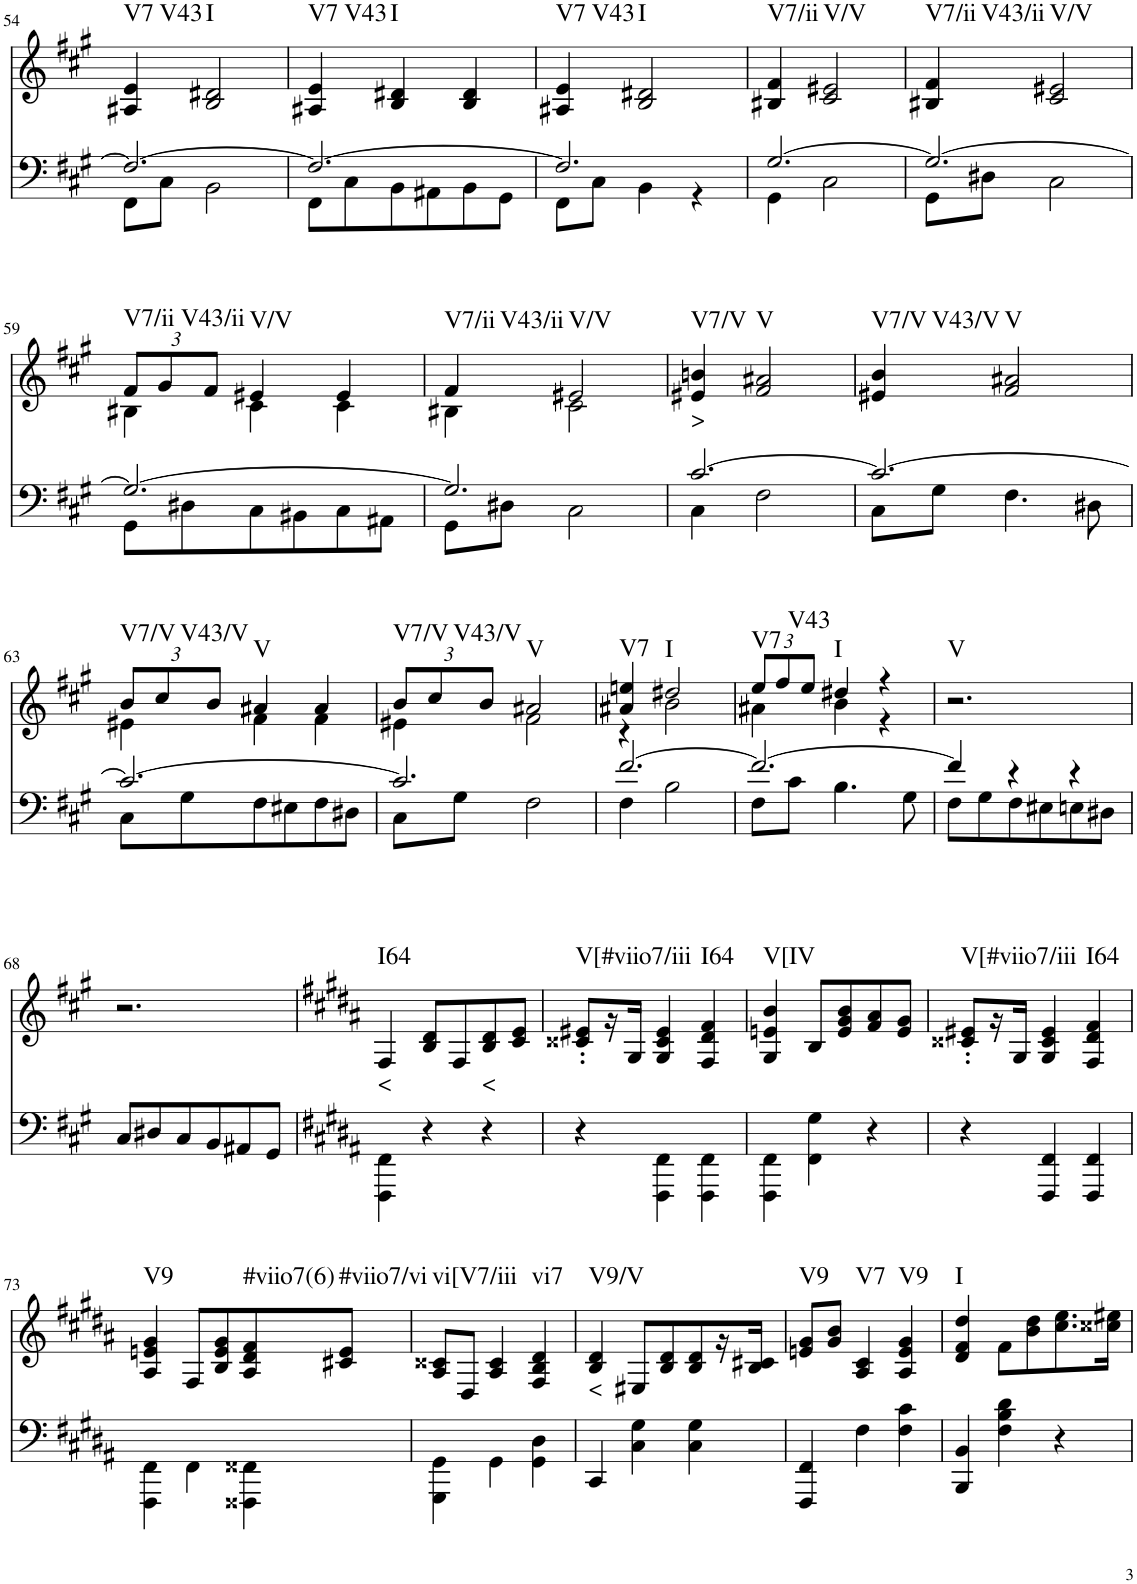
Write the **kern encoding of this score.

**kern	**kern	**text	**harte
*part2	*part1	*part1	*part1
*staff2	*staff1	*staff1	*
*I"Piano	*I"Piano	*	*
*I'Pno	*I'Pno	*	*
!!LO:PB:g=z
*clefF4	*clefG2	*	*
*k[f#c#g#]	*k[f#c#g#]	*	*
*M3/4	*M3/4	*	*
=54	=54	=54	=54
*^	*	*	*
!	!	!	!	!LO:H:n=1:kt=V7
!	!	!	!	!LO:H:n=2:kt=V43
2.F#/_	8FF#\L	4A#X/ 4e/	.	N N
.	8C#\J	.	.	.
!	!	!	!	!LO:H:kt=I
.	2BB\	2B/ 2d#X/	.	N
=55	=55	=55	=55	=55
!	!	!	!	!LO:H:n=1:kt=V7
!	!	!	!	!LO:H:n=2:kt=V43
2.F#/_	8FF#\L	4A#X/ 4e/	.	N N
.	8C#\	.	.	.
!	!	!	!	!LO:H:kt=I
.	8BB\	4B/ 4d#X/	.	N
.	8AA#X\	.	.	.
.	8BB\	4B/ 4d#/	.	.
.	8GG#\J	.	.	.
=56	=56	=56	=56	=56
!	!	!	!	!LO:H:n=1:kt=V7
!	!	!	!	!LO:H:n=2:kt=V43
2.F#/]	8FF#\L	4A#X/ 4e/	.	N N
.	8C#\J	.	.	.
!	!	!	!	!LO:H:kt=I
.	4BB\	2B/ 2d#X/	.	N
.	4r	.	.	.
=57	=57	=57	=57	=57
!	!	!	!	!LO:H:kt=V7/ii
[2.G#/	4GG#\	4B#X/ 4f#/	.	N
!	!	!	!	!LO:H:kt=V/V
.	2C#\	2c#/ 2e#X/	.	N
=58	=58	=58	=58	=58
!	!	!	!	!LO:H:n=1:kt=V7/ii
!	!	!	!	!LO:H:n=2:kt=V43/ii
2.G#/_	8GG#\L	4B#X/ 4f#/	.	N N
.	8D#X\J	.	.	.
!	!	!	!	!LO:H:kt=V/V
.	2C#\	2c#/ 2e#X/	.	N
!!LO:LB:g=z
=59	=59	=59	=59	=59
*	*	*Xbrackettup	*	*
*	*	*^	*	*
!	!	!	!	!	!LO:H:kt=V7/ii
2.G#/_	8GG#\L	12f#/L	4B#X\	.	N
!	!	!	!	!	!LO:H:kt=V43/ii
.	.	12g#/	.	.	N
.	8D#X\	.	.	.	.
.	.	12f#/J	.	.	.
!	!	!	!	!	!LO:H:kt=V/V
.	8C#\	4e#X/	4c#\	.	N
.	8BB#X\	.	.	.	.
.	8C#\	4e#/	4c#\	.	.
.	8AA#X\J	.	.	.	.
=60	=60	=60	=60	=60	=60
!	!	!	!	!	!LO:H:n=1:kt=V7/ii
!	!	!	!	!	!LO:H:n=2:kt=V43/ii
2.G#/]	8GG#\L	4f#/	4B#X\	.	N N
.	8D#X\J	.	.	.	.
!	!	!	!	!	!LO:H:kt=V/V
.	2C#\	2e#X/	2c#\	.	N
=61	=61	=61	=61	=61	=61
!	!	!	!	!LO:LY:b	!LO:H:kt=V7/V
*	*	*v	*v	*	*
[2.c#/	4C#\	4e#X/ 4bn/	>	N
!	!	!	!	!LO:H:kt=V
.	2F#\	2f#/ 2a#X/	.	N
=62	=62	=62	=62	=62
!	!	!	!	!LO:H:n=1:kt=V7/V
!	!	!	!	!LO:H:n=2:kt=V43/V
2.c#/_	8C#\L	4e#X/ 4b/	.	N N
.	8G#\J	.	.	.
!	!	!	!	!LO:H:kt=V
.	4.F#\	2f#/ 2a#X/	.	N
.	8D#X\	.	.	.
!!LO:LB:g=z
=63	=63	=63	=63	=63
*	*	*^	*	*
!	!	!	!	!	!LO:H:kt=V7/V
2.c#/_	8C#\L	12b/L	4e#X\	.	N
!	!	!	!	!	!LO:H:kt=V43/V
.	.	12cc#/	.	.	N
.	8G#\	.	.	.	.
.	.	12b/J	.	.	.
!	!	!	!	!	!LO:H:kt=V
.	8F#\	4a#X/	4f#\	.	N
.	8E#X\	.	.	.	.
.	8F#\	4a#/	4f#\	.	.
.	8D#X\J	.	.	.	.
=64	=64	=64	=64	=64	=64
!	!	!	!	!	!LO:H:kt=V7/V
2.c#/]	8C#\L	12b/L	4e#X\	.	N
!	!	!	!	!	!LO:H:kt=V43/V
.	.	12cc#/	.	.	N
.	8G#\J	.	.	.	.
.	.	12b/J	.	.	.
!	!	!	!	!	!LO:H:kt=V
.	2F#\	2a#X/	2f#\	.	N
=65	=65	=65	=65	=65	=65
!	!	!	!	!	!LO:H:kt=V7
[2.f#/	4F#\	4a#X/ 4een/	4r	.	N
!	!	!	!	!	!LO:H:kt=I
.	2B\	2dd#X/	2b\	.	N
=66	=66	=66	=66	=66	=66
!	!	!	!	!	!LO:H:kt=V7
2.f#/_	8F#\L	12ee/L	4a#X\	.	N
!	!	!	!	!	!LO:H:kt=V43
.	.	12ff#/	.	.	N
.	8c#\J	.	.	.	.
.	.	12ee/J	.	.	.
!	!	!	!	!	!LO:H:kt=I
.	4.B\	4dd#X/	4b\	.	N
.	.	4r	4r	.	.
.	8G#\	.	.	.	.
*	*	*v	*v	*	*
=67	=67	=67	=67	=67
!	!	!	!	!LO:H:kt=V
4f#/]	8F#\L	2.r	.	N
.	8G#\	.	.	.
4r	8F#\	.	.	.
.	8E#X\	.	.	.
4r	8En\	.	.	.
.	8D#X\J	.	.	.
*v	*v	*	*	*
!!LO:LB:g=z
=68	=68	=68	=68
8C#/L	2.r	.	.
8D#X/	.	.	.
8C#/	.	.	.
8BB/	.	.	.
8AA#X/	.	.	.
8GG#/J	.	.	.
=69	=69	=69	=69
*k[f#c#g#d#a#]	*k[f#c#g#d#a#]	*	*
!	!	!LO:LY:b	!LO:H:kt=I64
4FFF#\ 4FF#\	4F#/	<	N
4r	8B/ 8d#/L	.	.
.	8F#/	.	.
!	!	!LO:LY:b	!
4r	8B/ 8d#/	<	.
.	8c#/ 8e/J	.	.
=70	=70	=70	=70
!	!	!	!LO:H:kt=V[#viio7/iii
4r	8c##X/' 8e#X/'L	.	N
.	16r	.	.
.	16G#/JJ	.	.
4FFF#\ 4FF#\	4G#/ 4c##/ 4e#/	.	.
!	!	!	!LO:H:kt=I64
4FFF#\ 4FF#\	4F#/ 4d#/ 4f#/	.	N
=71	=71	=71	=71
!	!	!	!LO:H:kt=V[IV
4FFF#\ 4FF#\	4G#/ 4en/ 4b/	.	N
4FF#\ 4G#\	8B/L	.	.
.	8e/ 8g#/ 8b/	.	.
4r	8f#/ 8a#/	.	.
.	8e/ 8g#/J	.	.
=72	=72	=72	=72
!	!	!	!LO:H:kt=V[#viio7/iii
4r	8c##X/' 8e#X/'L	.	N
.	16r	.	.
.	16G#/JJ	.	.
4FFF#/ 4FF#/	4G#/ 4c##/ 4e#/	.	.
!	!	!	!LO:H:kt=I64
4FFF#/ 4FF#/	4F#/ 4d#/ 4f#/	.	N
!!LO:LB:g=z
=73	=73	=73	=73
!	!	!	!LO:H:kt=V9
4FFF#\ 4FF#\	4A#/ 4en/ 4g#/	.	N
4FF#\	8F#/L	.	.
.	8B/ 8e/ 8g#/	.	.
!	!	!	!LO:H:kt=#viio7(6)
4FFF##X\ 4FF##X\	8A#/ 8d#/ 8f#/	.	N
!	!	!	!LO:H:kt=#viio7/vi
.	8c#X/ 8e/J	.	N
=74	=74	=74	=74
!	!	!	!LO:H:kt=vi[V7/iii
4GGG#\ 4GG#\	8A#/ 8c##X/L	.	N
.	8D#/J	.	.
4GG#\	4A#/ 4c##/	.	.
!	!	!	!LO:H:kt=vi7
4GG#\ 4D#\	4F#/ 4B/ 4d#/	.	N
=75	=75	=75	=75
!	!	!LO:LY:b	!LO:H:kt=V9/V
4CC#/	4B/ 4d#/	<	N
4C#\ 4G#\	8E#X/L	.	.
.	8B/ 8d#/	.	.
4C#\ 4G#\	8B/ 8d#/	.	.
.	16r	.	.
.	16B/ 16c#X/JJ	.	.
=76	=76	=76	=76
!	!	!	!LO:H:kt=V9
4FFF#/ 4FF#/	8en/ 8g#/L	.	N
.	8g#/ 8b/J	.	.
!	!	!	!LO:H:kt=V7
4F#\	4A#/ 4c#/	.	N
!	!	!	!LO:H:kt=V9
4F#\ 4c#\	4A#/ 4e/ 4g#/	.	N
=77	=77	=77	=77
!	!	!	!LO:H:kt=I
4BBB/ 4BB/	4d#/ 4f#/ 4dd#/	.	N
4F#\ 4B\ 4d#\	8f#\L	.	.
.	8b\ 8dd#\	.	.
4r	8.cc#\ 8.ee\	.	.
.	16cc##X\ 16ee#X\Jk	.	.
=	=	=	=
*-	*-	*-	*-
